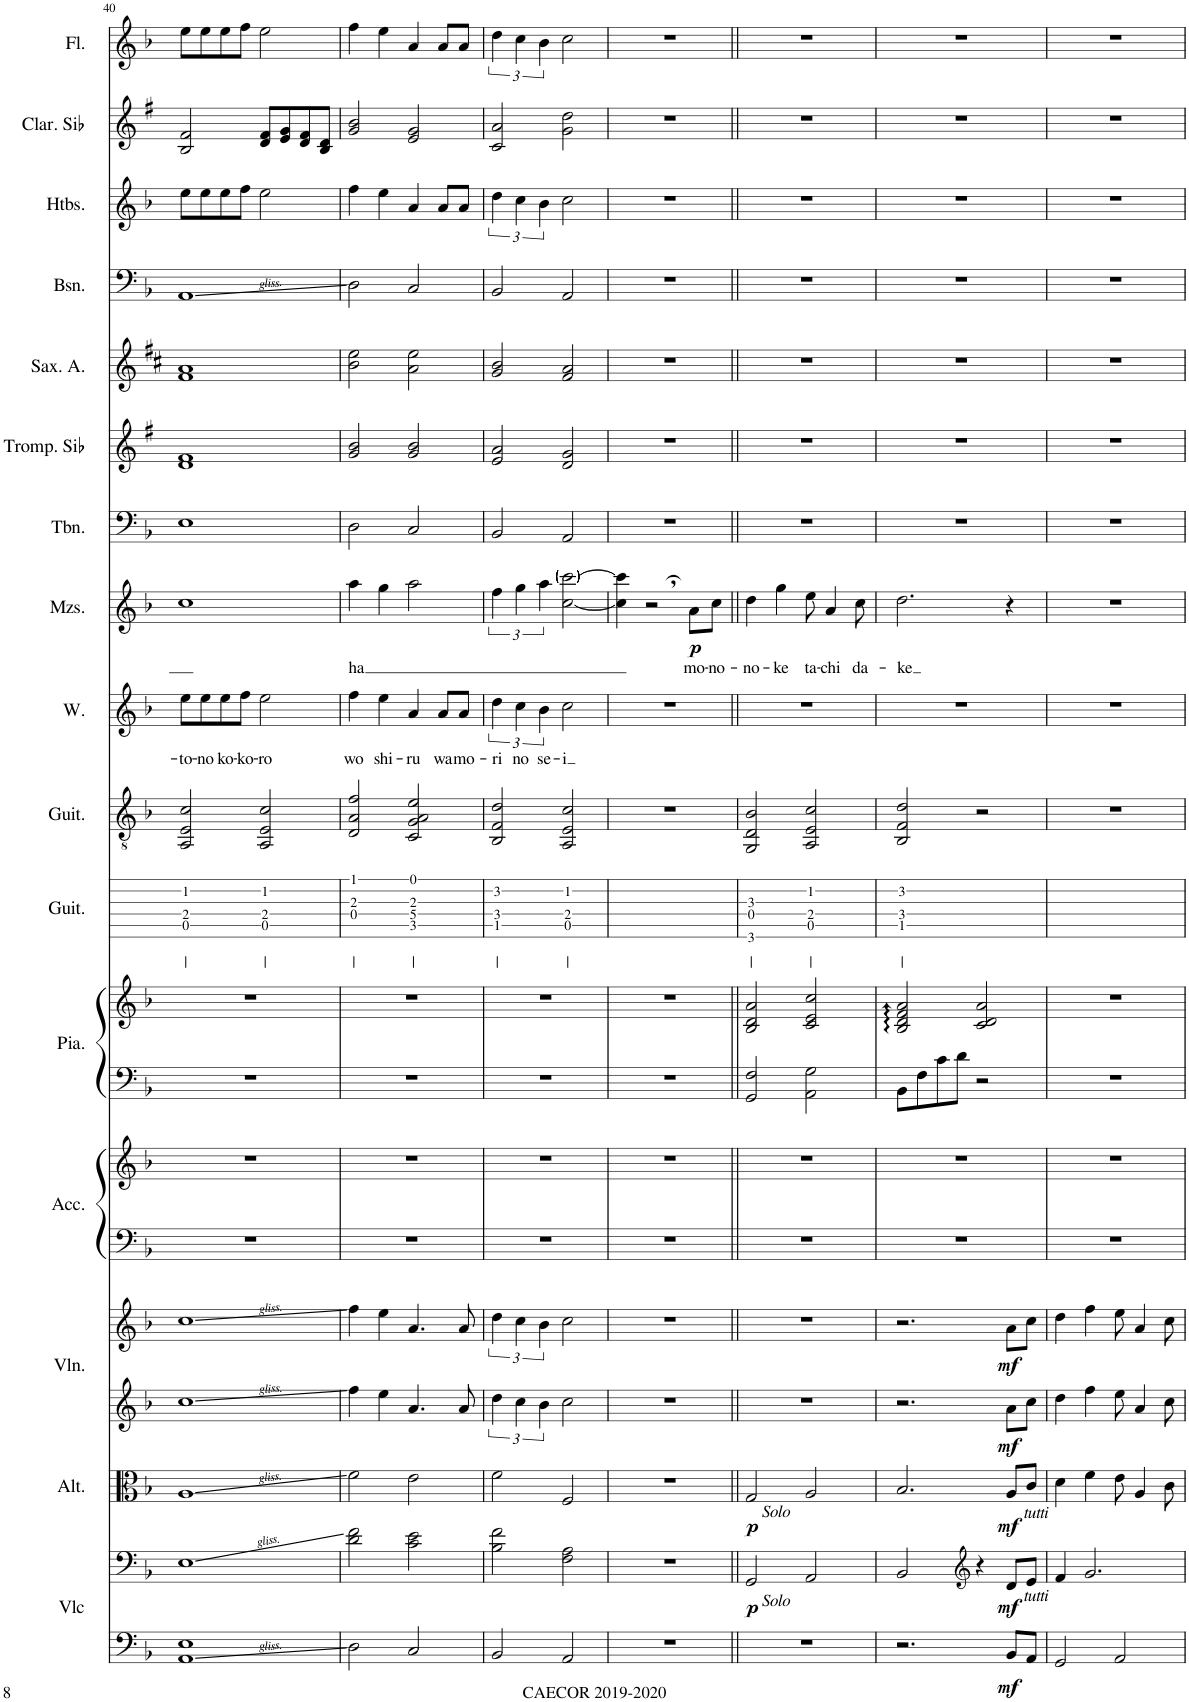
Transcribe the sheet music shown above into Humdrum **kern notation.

**kern	**kern	**dynam	**kern	**dynam	**kern	**kern	**dynam	**kern	**kern	**kern	**kern	**kern	**kern	**kern	**text	**kern	**text	**dynam	**kern	**kern	**kern	**kern	**kern	**kern	**kern
*part16	*part16	*part16	*part15	*part15	*part14	*part14	*part14	*part13	*part13	*part12	*part12	*part11	*part10	*part9	*part9	*part8	*part8	*part8	*part7	*part6	*part5	*part4	*part3	*part2	*part1
*staff20	*staff19	*staff19/20	*staff18	*staff18	*staff17	*staff16	*staff16/17	*staff15	*staff14	*staff13	*staff12	*staff11	*staff10	*staff9	*staff9	*staff8	*staff8	*staff8	*staff7	*staff6	*staff5	*staff4	*staff3	*staff2	*staff1
*I"Violoncelle	*	*	*I"Alto	*	*I"Violon	*	*	*I"Accordéon	*	*I"Piano	*	*I"Guitare acoustique	*I"Guitare classique	*I"Femmes	*	*I"Mezzo-soprano	*	*	*I"Trombone	*I"Trompette en Sib	*I"Saxophone Alto	*I"Basson	*I"Hautbois	*I"Clarinette en Sib	*I"Flûte
*I'Vlc	*	*	*I'Alt.	*	*I'Vln.	*	*	*I'Acc.	*	*I'Pia.	*	*I'Guit.	*I'Guit.	*	*	*I'Mzs.	*	*	*I'Tbn.	*I'Tromp. Sib	*I'Sax. A.	*I'Bsn.	*I'Htbs.	*I'Clar. Sib	*I'Fl.
!!LO:PB:g=z
*clefF4	*clefG2	*	*clefC3	*	*clefG2	*clefG2	*	*clefF4	*clefG2	*clefF4	*clefG2	*	*clefGv2	*clefG2	*	*clefG2	*	*	*clefF4	*clefG2	*clefG2	*clefF4	*clefG2	*clefG2	*clefG2
*	*	*	*	*	*	*	*	*	*	*	*	*	*	*	*	*	*	*	*	*Trd1c2	*Trd5c9	*	*	*Trd1c2	*
*k[b-]	*k[b-]	*	*k[b-]	*	*k[b-]	*k[b-]	*	*k[b-]	*k[b-]	*k[b-]	*k[b-]	*k[b-]	*k[b-]	*k[b-]	*	*k[b-]	*	*	*k[b-]	*k[f#]	*k[f#c#]	*k[b-]	*k[b-]	*k[f#]	*k[b-]
*M4/4	*M4/4	*	*M4/4	*	*M4/4	*M4/4	*	*M4/4	*M4/4	*M4/4	*M4/4	*M4/4	*M4/4	*M4/4	*	*M4/4	*	*	*M4/4	*M4/4	*M4/4	*M4/4	*M4/4	*M4/4	*M4/4
*met(c)	*met(c)	*	*met(c)	*	*met(c)	*met(c)	*	*met(c)	*met(c)	*met(c)	*met(c)	*met(c)	*met(c)	*met(c)	*	*met(c)	*	*	*met(c)	*met(c)	*met(c)	*met(c)	*met(c)	*met(c)	*met(c)
=40	=40	=40	=40	=40	=40	=40	=40	=40	=40	=40	=40	=40	=40	=40	=40	=40	=40	=40	=40	=40	=40	=40	=40	=40	=40
!	!	!	!	!	!	!	!	!	!	!	!	!	!	!	!LO:LY:b	!	!	!	!	!	!	!	!	!	!
1AA 1E	1E	.	1A	.	1cc	1cc	.	1r	1r	1r	1r	2AA\ 2E\ 2c\	2AA/ 2E/ 2c/	8ee\L	-to-	1cc	.	.	1E	1d 1f#	1f# 1a	1AA	8ee\L	2B/ 2f#/	8ee\L
!	!	!	!	!	!	!	!	!	!	!	!	!	!	!	!LO:LY:b	!	!	!	!	!	!	!	!	!	!
.	.	.	.	.	.	.	.	.	.	.	.	.	.	8ee\	-no	.	.	.	.	.	.	.	8ee\	.	8ee\
!	!	!	!	!	!	!	!	!	!	!	!	!	!	!	!LO:LY:b	!	!	!	!	!	!	!	!	!	!
.	.	.	.	.	.	.	.	.	.	.	.	.	.	8ee\	ko-	.	.	.	.	.	.	.	8ee\	.	8ee\
!	!	!	!	!	!	!	!	!	!	!	!	!	!	!	!LO:LY:b	!	!	!	!	!	!	!	!	!	!
.	.	.	.	.	.	.	.	.	.	.	.	.	.	8ff\J	-ko-	.	.	.	.	.	.	.	8ff\J	.	8ff\J
!	!	!	!	!	!	!	!	!	!	!	!	!	!	!	!LO:LY:b	!	!	!	!	!	!	!	!	!	!
.	.	.	.	.	.	.	.	.	.	.	.	2AA\ 2E\ 2c\	2AA/ 2E/ 2c/	2ee\	-ro	.	.	.	.	.	.	.	2ee\	8d/ 8f#/L	2ee\
.	.	.	.	.	.	.	.	.	.	.	.	.	.	.	.	.	.	.	.	.	.	.	.	8e/ 8g/	.
.	.	.	.	.	.	.	.	.	.	.	.	.	.	.	.	.	.	.	.	.	.	.	.	8d/ 8f#/	.
.	.	.	.	.	.	.	.	.	.	.	.	.	.	.	.	.	.	.	.	.	.	.	.	8B/ 8d/J	.
=41	=41	=41	=41	=41	=41	=41	=41	=41	=41	=41	=41	=41	=41	=41	=41	=41	=41	=41	=41	=41	=41	=41	=41	=41	=41
!	!	!	!	!	!	!	!	!	!	!	!	!	!	!	!LO:LY:b	!	!LO:LY:b	!	!	!	!	!	!	!	!
2D\	2d\ 2f\	.	2f\	.	4ff\	4ff\	.	1r	1r	1r	1r	2D\ 2A\ 2f\	2D/ 2A/ 2f/	4ff\	wo	4aa\	ha	.	2D\	2g/ 2b/	2b\ 2ee\	2D\	4ff\	2g/ 2b/	4ff\
!	!	!	!	!	!	!	!	!	!	!	!	!	!	!	!LO:LY:b	!	!	!	!	!	!	!	!	!	!
.	.	.	.	.	4ee\	4ee\	.	.	.	.	.	.	.	4ee\	shi-	4gg\	.	.	.	.	.	.	4ee\	.	4ee\
!	!	!	!	!	!	!	!	!	!	!	!	!	!	!	!LO:LY:b	!	!	!	!	!	!	!	!	!	!
2C/	2c\ 2e\	.	2e\	.	4.a/	4.a/	.	.	.	.	.	2C\ 2G\ 2A\ 2e\	2C/ 2G/ 2A/ 2e/	4a/	-ru	2aa\	.	.	2C/	2g/ 2b/	2a\ 2ee\	2C/	4a/	2e/ 2g/	4a/
!	!	!	!	!	!	!	!	!	!	!	!	!	!	!	!LO:LY:b	!	!	!	!	!	!	!	!	!	!
.	.	.	.	.	.	.	.	.	.	.	.	.	.	8a/L	wa	.	.	.	.	.	.	.	8a/L	.	8a/L
!	!	!	!	!	!	!	!	!	!	!	!	!	!	!	!LO:LY:b	!	!	!	!	!	!	!	!	!	!
.	.	.	.	.	8a/	8a/	.	.	.	.	.	.	.	8a/J	mo-	.	.	.	.	.	.	.	8a/J	.	8a/J
=42	=42	=42	=42	=42	=42	=42	=42	=42	=42	=42	=42	=42	=42	=42	=42	=42	=42	=42	=42	=42	=42	=42	=42	=42	=42
!	!	!	!	!	!	!	!	!	!	!	!	!	!	!	!LO:LY:b	!	!	!	!	!	!	!	!	!	!
2BB-/	2B-\ 2f\	.	2f\	.	6dd\	6dd\	.	1r	1r	1r	1r	2BB-\ 2F\ 2d\	2BB-/ 2F/ 2d/	6dd\	-ri	6ff\	.	.	2BB-/	2e/ 2a/	2g/ 2b/	2BB-/	6dd\	2c/ 2a/	6dd\
!	!	!	!	!	!	!	!	!	!	!	!	!	!	!	!LO:LY:b	!	!	!	!	!	!	!	!	!	!
.	.	.	.	.	6cc\	6cc\	.	.	.	.	.	.	.	6cc\	no	6gg\	.	.	.	.	.	.	6cc\	.	6cc\
!	!	!	!	!	!	!	!	!	!	!	!	!	!	!	!LO:LY:b	!	!	!	!	!	!	!	!	!	!
.	.	.	.	.	6b-\	6b-\	.	.	.	.	.	.	.	6b-\	se-	6aa\	.	.	.	.	.	.	6b-\	.	6b-\
!	!	!	!	!	!	!	!	!	!	!	!	!	!	!	!LO:LY:b	!	!	!	!	!	!	!	!	!	!
2AA/	2F\ 2A\	.	2F/	.	2cc\	2cc\	.	.	.	.	.	2AA\ 2E\ 2c\	2AA/ 2E/ 2c/	2cc\	-i	[2cc\ [2ccc\	.	.	2AA/	2d/ 2g/	2f#/ 2a/	2AA/	2cc\	2g\ 2dd\	2cc\
=43	=43	=43	=43	=43	=43	=43	=43	=43	=43	=43	=43	=43	=43	=43	=43	=43	=43	=43	=43	=43	=43	=43	=43	=43	=43
1r	1r	.	1r	.	1r	1r	.	1r	1r	1r	1r	1r	1r	1r	.	4cc\] 4ccc\]	.	.	1r	1r	1r	1r	1r	1r	1r
.	.	.	.	.	.	.	.	.	.	.	.	.	.	.	.	2r	.	.	.	.	.	.	.	.	.
!	!	!	!	!	!	!	!	!	!	!	!	!	!	!	!	!	!LO:LY:b	!LO:DY:b	!	!	!	!	!	!	!
.	.	.	.	.	.	.	.	.	.	.	.	.	.	.	.	8a\L	mo-	p	.	.	.	.	.	.	.
!	!	!	!	!	!	!	!	!	!	!	!	!	!	!	!	!	!LO:LY:b	!	!	!	!	!	!	!	!
.	.	.	.	.	.	.	.	.	.	.	.	.	.	.	.	8cc\J	-no-	.	.	.	.	.	.	.	.
=44||	=44||	=44||	=44||	=44||	=44||	=44||	=44||	=44||	=44||	=44||	=44||	=44||	=44||	=44||	=44||	=44||	=44||	=44||	=44||	=44||	=44||	=44||	=44||	=44||	=44||
!	!	!	!LO:TX:b:i:t=Solo	!	!	!	!	!	!	!	!	!	!	!	!	!	!	!	!	!	!	!	!	!	!
!	!LO:TX:b:i:t=Solo	!	!	!	!	!	!	!	!	!	!	!	!	!	!	!	!	!	!	!	!	!	!	!	!
!	!	!LO:DY:b	!	!LO:DY:b	!	!	!	!	!	!	!	!	!	!	!	!	!LO:LY:b	!	!	!	!	!	!	!	!
1r	2GG/	p	2G/	p	1r	1r	.	1r	1r	2GG/ 2F/	2B-/ 2d/ 2a/	2GG\ 2D\ 2B-\	2GG/ 2D/ 2B-/	1r	.	4dd\	-no-	.	1r	1r	1r	1r	1r	1r	1r
!	!	!	!	!	!	!	!	!	!	!	!	!	!	!	!	!	!LO:LY:b	!	!	!	!	!	!	!	!
.	.	.	.	.	.	.	.	.	.	.	.	.	.	.	.	4gg\	-ke	.	.	.	.	.	.	.	.
!	!	!	!	!	!	!	!	!	!	!	!	!	!	!	!	!	!LO:LY:b	!	!	!	!	!	!	!	!
.	2AA/	.	2A/	.	.	.	.	.	.	2AA\ 2G\	2c/ 2e/ 2cc/	2AA\ 2E\ 2c\	2AA/ 2E/ 2c/	.	.	8ee\	ta-	.	.	.	.	.	.	.	.
!	!	!	!	!	!	!	!	!	!	!	!	!	!	!	!	!	!LO:LY:b	!	!	!	!	!	!	!	!
.	.	.	.	.	.	.	.	.	.	.	.	.	.	.	.	4a/	-chi	.	.	.	.	.	.	.	.
!	!	!	!	!	!	!	!	!	!	!	!	!	!	!	!	!	!LO:LY:b	!	!	!	!	!	!	!	!
.	.	.	.	.	.	.	.	.	.	.	.	.	.	.	.	8cc\	da-	.	.	.	.	.	.	.	.
=45	=45	=45	=45	=45	=45	=45	=45	=45	=45	=45	=45	=45	=45	=45	=45	=45	=45	=45	=45	=45	=45	=45	=45	=45	=45
!	!	!	!	!	!	!	!	!	!	!	!	!	!	!	!	!	!LO:LY:b	!	!	!	!	!	!	!	!
2.r	2BB-/	.	2.B-/	.	2.r	2.r	.	1r	1r	8BB-\L	2B-/ 2d/ 2f/ 2a/	2BB-\ 2F\ 2d\	2BB-/ 2F/ 2d/	1r	.	2.dd\	-ke	.	1r	1r	1r	1r	1r	1r	1r
.	.	.	.	.	.	.	.	.	.	8F\	.	.	.	.	.	.	.	.	.	.	.	.	.	.	.
.	.	.	.	.	.	.	.	.	.	8c\	.	.	.	.	.	.	.	.	.	.	.	.	.	.	.
.	.	.	.	.	.	.	.	.	.	8d\J	.	.	.	.	.	.	.	.	.	.	.	.	.	.	.
*	*clefG2	*	*	*	*	*	*	*	*	*	*	*	*	*	*	*	*	*	*	*	*	*	*	*	*
.	4r	.	.	.	.	.	.	.	.	2r	2c/ 2d/ 2a/	2r	2r	.	.	.	.	.	.	.	.	.	.	.	.
!	!	!	!LO:TX:b:i:t=tutti	!	!	!	!	!	!	!	!	!	!	!	!	!	!	!	!	!	!	!	!	!	!
!	!LO:TX:b:i:t=tutti	!	!	!	!	!	!	!	!	!	!	!	!	!	!	!	!	!	!	!	!	!	!	!	!
!	!	!LO:DY:b=2	!	!	!	!	!	!	!	!	!	!	!	!	!	!	!	!	!	!	!	!	!	!	!
!	!	!LO:DY:n=1:b	!	!LO:DY:b	!	!	!LO:DY:b=2	!	!	!	!	!	!	!	!	!	!	!	!	!	!	!	!	!	!
!	!	!	!	!	!	!	!LO:DY:n=1:b	!	!	!	!	!	!	!	!	!	!	!	!	!	!	!	!	!	!
8BB-/L	8d/L	mf mf	8A/L	mf	8a\L	8a\L	mf mf	.	.	.	.	.	.	.	.	4r	.	.	.	.	.	.	.	.	.
8AA/J	8e/J	.	8c/J	.	8cc\J	8cc\J	.	.	.	.	.	.	.	.	.	.	.	.	.	.	.	.	.	.	.
=46	=46	=46	=46	=46	=46	=46	=46	=46	=46	=46	=46	=46	=46	=46	=46	=46	=46	=46	=46	=46	=46	=46	=46	=46	=46
2GG/	4f/	.	4d\	.	4dd\	4dd\	.	1r	1r	1r	1r	1r	1r	1r	.	1r	.	.	1r	1r	1r	1r	1r	1r	1r
.	2.g/	.	4f\	.	4ff\	4ff\	.	.	.	.	.	.	.	.	.	.	.	.	.	.	.	.	.	.	.
2AA/	.	.	8e\	.	8ee\	8ee\	.	.	.	.	.	.	.	.	.	.	.	.	.	.	.	.	.	.	.
.	.	.	4A/	.	4a/	4a/	.	.	.	.	.	.	.	.	.	.	.	.	.	.	.	.	.	.	.
.	.	.	8c\	.	8cc\	8cc\	.	.	.	.	.	.	.	.	.	.	.	.	.	.	.	.	.	.	.
=	=	=	=	=	=	=	=	=	=	=	=	=	=	=	=	=	=	=	=	=	=	=	=	=	=
*-	*-	*-	*-	*-	*-	*-	*-	*-	*-	*-	*-	*-	*-	*-	*-	*-	*-	*-	*-	*-	*-	*-	*-	*-	*-
